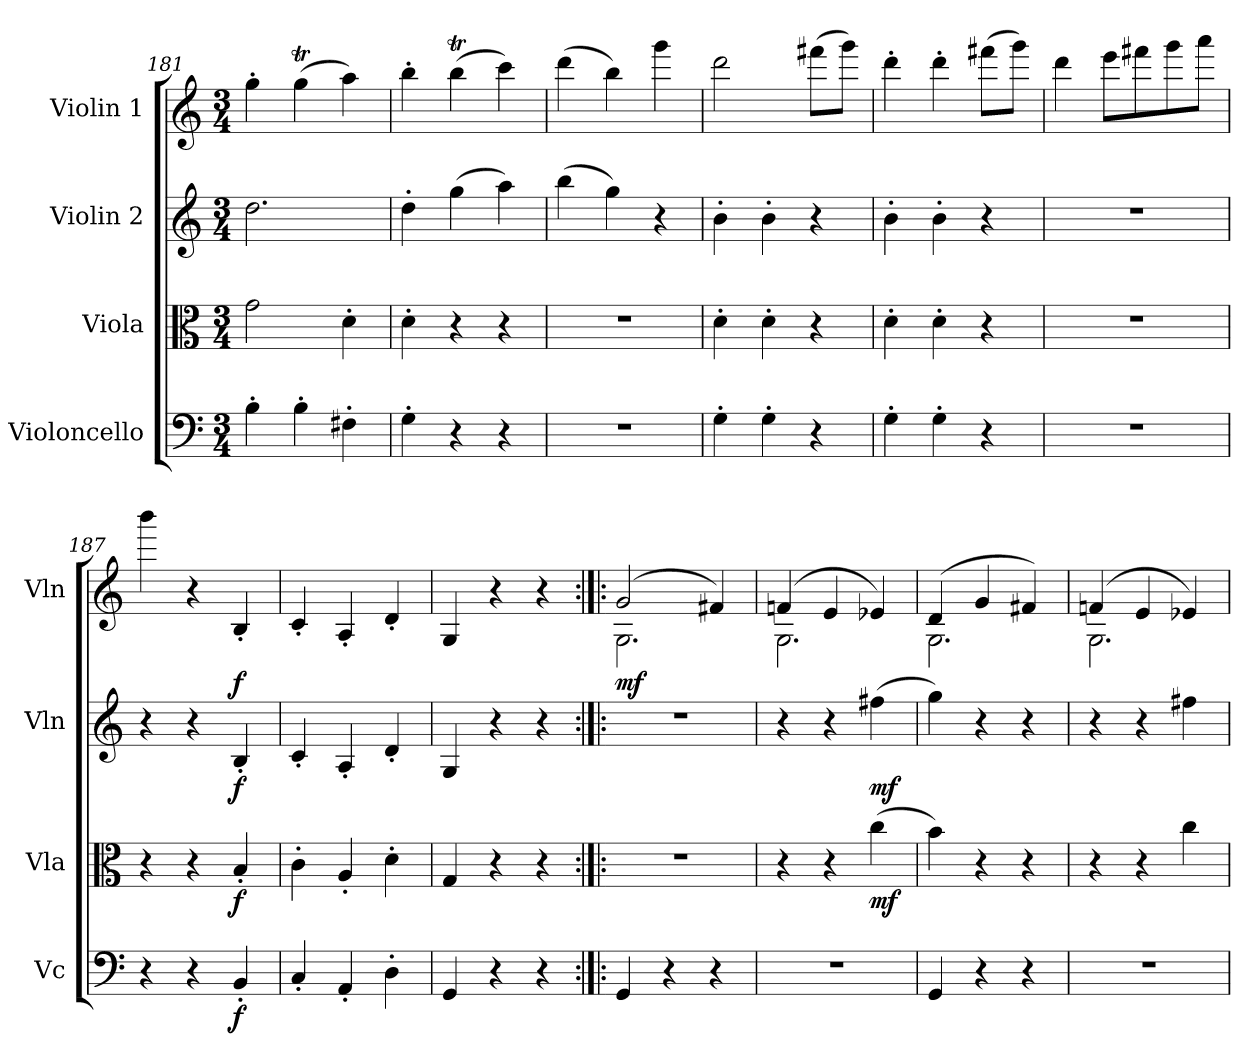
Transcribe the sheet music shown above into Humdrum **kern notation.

**kern	**dynam	**kern	**dynam	**kern	**dynam	**kern	**dynam
*part4	*part4	*part3	*part3	*part2	*part2	*part1	*part1
*staff4	*staff4	*staff3	*staff3	*staff2	*staff2	*staff1	*staff1
*I"Violoncello	*	*I"Viola	*	*I"Violin 2	*	*I"Violin 1	*
*I'Vc	*	*I'Vla	*	*I'Vln	*	*I'Vln	*
*clefF4	*	*clefC3	*	*clefG2	*	*clefG2	*
*k[]	*	*k[]	*	*k[]	*	*k[]	*
*M3/4	*	*M3/4	*	*M3/4	*	*M3/4	*
=181	=181	=181	=181	=181	=181	=181	=181
4B'\	.	2g\	.	2.dd\	.	4gg'\	.
4B'\	.	.	.	.	.	(>4ggT\	.
4F#X'\	.	4d'\	.	.	.	4aa\)	.
=182	=182	=182	=182	=182	=182	=182	=182
4G'\	.	4d'\	.	4dd'\	.	4bb'\	.
4r	.	4r	.	(>4gg\	.	(>4bbt\	.
4r	.	4r	.	4aa\)	.	4ccc\)	.
=183	=183	=183	=183	=183	=183	=183	=183
2.r	.	2.r	.	(>4bb\	.	(>4ddd\	.
.	.	.	.	4gg\)	.	4bb\)	.
.	.	.	.	4r	.	4ggg\	.
=184	=184	=184	=184	=184	=184	=184	=184
4G'\	.	4d'\	.	4b'\	.	2ddd\	.
4G'\	.	4d'\	.	4b'\	.	.	.
4r	.	4r	.	4r	.	(>8fff#X\L	.
.	.	.	.	.	.	8ggg\J)	.
=185	=185	=185	=185	=185	=185	=185	=185
4G'\	.	4d'\	.	4b'\	.	4ddd'\	.
4G'\	.	4d'\	.	4b'\	.	4ddd'\	.
4r	.	4r	.	4r	.	(>8fff#X\L	.
.	.	.	.	.	.	8ggg\J)	.
=186	=186	=186	=186	=186	=186	=186	=186
2.r	.	2.r	.	2.r	.	4ddd\	.
.	.	.	.	.	.	8eee\L	.
.	.	.	.	.	.	8fff#X\	.
.	.	.	.	.	.	8ggg\	.
.	.	.	.	.	.	8aaa\J	.
=187	=187	=187	=187	=187	=187	=187	=187
4r	.	4r	.	4r	.	4bbb\	.
4r	.	4r	.	4r	.	4r	.
!	!LO:DY:b	!	!LO:DY:b	!	!LO:DY:b	!	!LO:DY:b
4BB'/	f	4B'/	f	4B'/	f	4B'/	f
!!LO:LB:g=z
=188	=188	=188	=188	=188	=188	=188	=188
4C'/	.	4c'\	.	4c'/	.	4c'/	.
4AA'/	.	4A'/	.	4A'/	.	4A'/	.
4D'\	.	4d'\	.	4d'/	.	4d'/	.
=189	=189	=189	=189	=189	=189	=189	=189
4GG/	.	4G/	.	4G/	.	4G/	.
4r	.	4r	.	4r	.	4r	.
4r	.	4r	.	4r	.	4r	.
=190:|!|:	=190:|!|:	=190:|!|:	=190:|!|:	=190:|!|:	=190:|!|:	=190:|!|:	=190:|!|:
*	*	*	*	*	*	*^	*
!	!LO:DY:b	!	!	!	!	!	!	!LO:DY:b
4GG/	other-dynamics	2.r	.	2.r	.	(>2g/	2.G\	mf
4r	.	.	.	.	.	.	.	.
4r	.	.	.	.	.	4f#X/)	.	.
=191	=191	=191	=191	=191	=191	=191	=191	=191
2.r	.	4r	.	4r	.	(>4fn/	2.G\	.
.	.	4r	.	4r	.	4e/	.	.
!	!	!	!LO:DY:b	!	!LO:DY:b	!	!	!
.	.	(>4cc\	mf	(>4ff#X\	mf	4e-X/)	.	.
=192	=192	=192	=192	=192	=192	=192	=192	=192
4GG/	.	4b\)	.	4gg\)	.	(>4d/	2.G\	.
4r	.	4r	.	4r	.	4g/	.	.
4r	.	4r	.	4r	.	4f#X/)	.	.
=193	=193	=193	=193	=193	=193	=193	=193	=193
2.r	.	4r	.	4r	.	(>4fn/	2.G\	.
.	.	4r	.	4r	.	4e/	.	.
.	.	4cc\	.	4ff#X\	.	4e-X/)	.	.
*	*	*	*	*	*	*v	*v	*
=	=	=	=	=	=	=	=
*-	*-	*-	*-	*-	*-	*-	*-
